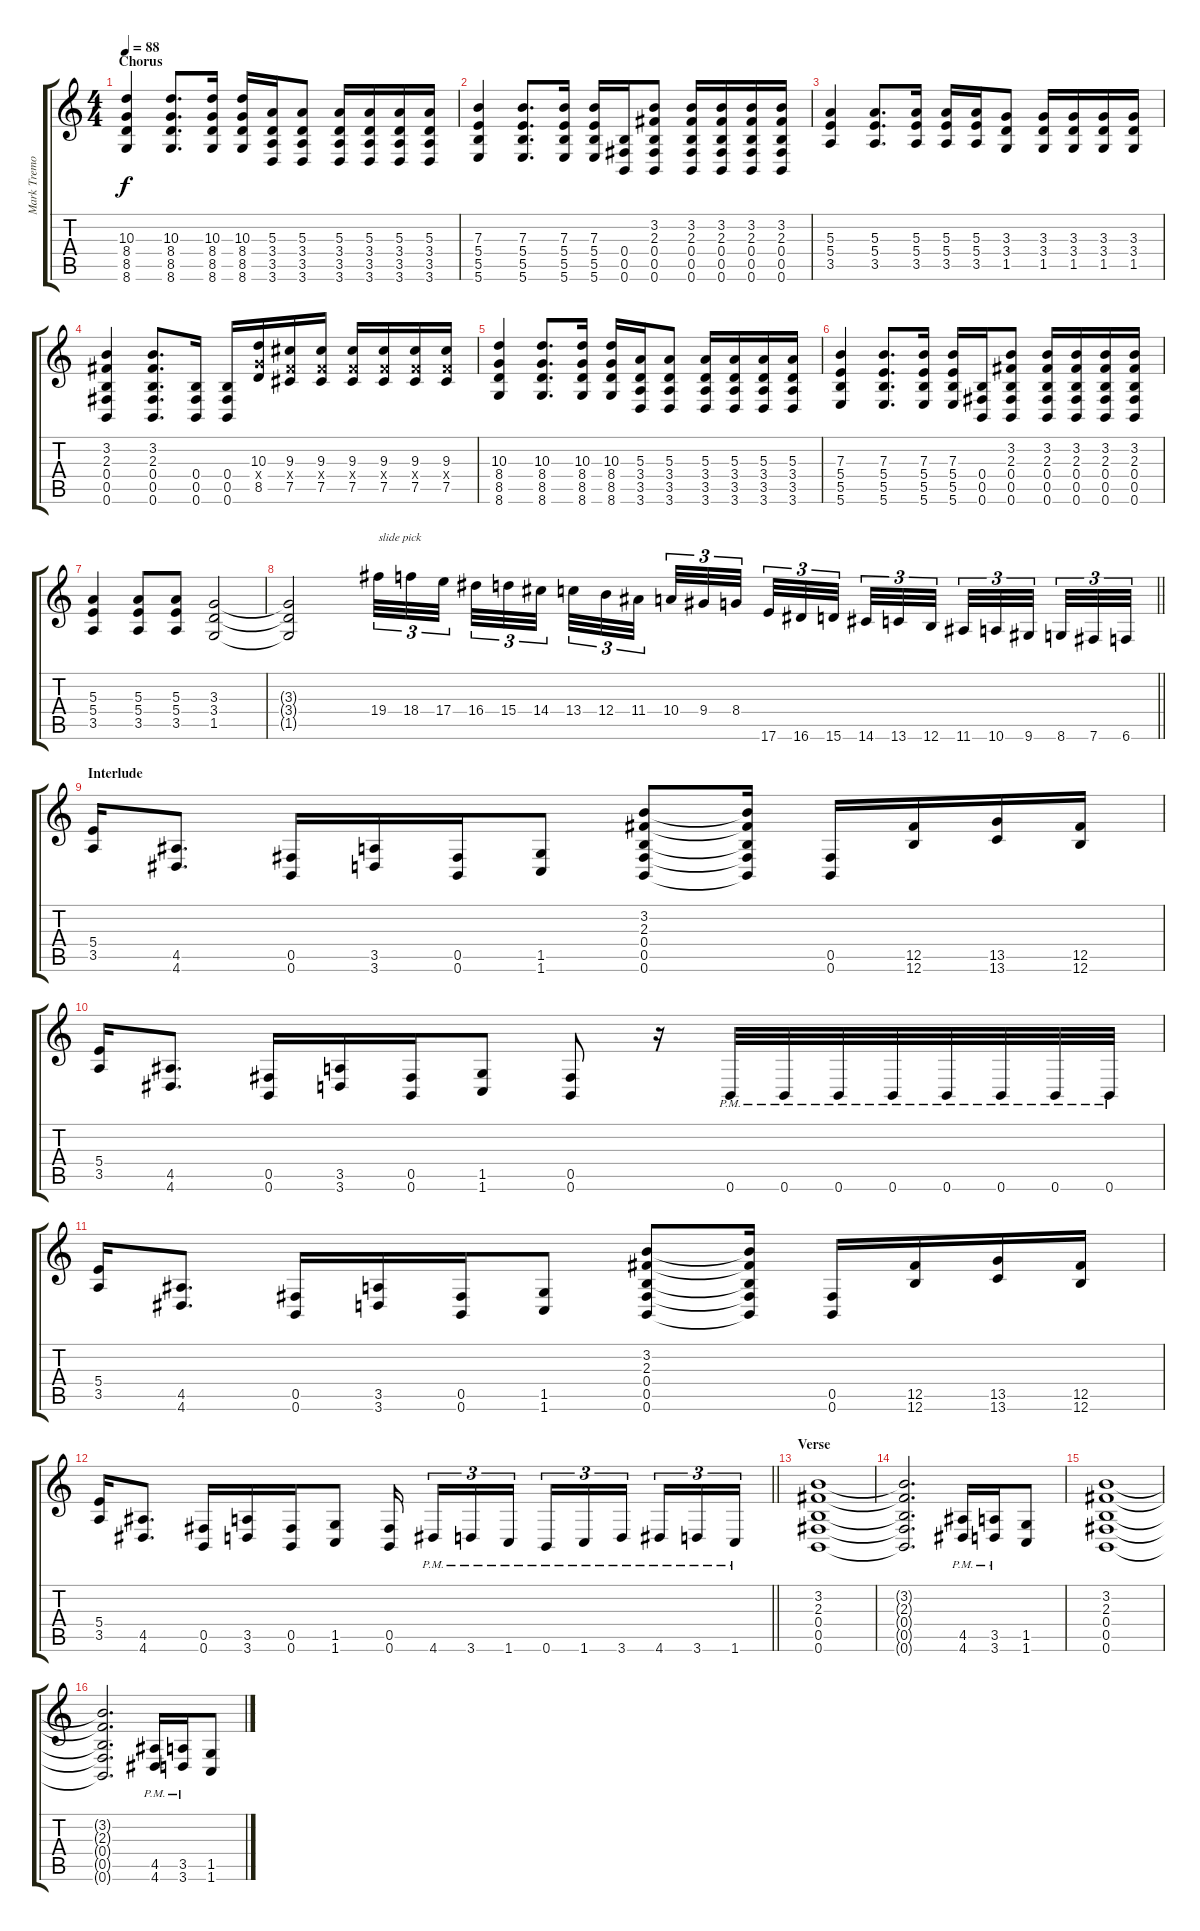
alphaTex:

\track ("Mark Tremonti" "Mark Tremo") {instrument distortionguitar}
\staff {score tabs}
\tuning (Db4 Ab3 E3 B2 Gb2 B1) {hide}
\ts (4 4)
\section ("" "Chorus")
\tempo 88
\clef g2
\ks c
(10.3 8.4 8.5 8.6).4{dy f instrument distortionguitar} (10.3 8.4 8.5 8.6).8{d} (10.3 8.4 8.5 8.6).16 (10.3 8.4 8.5 8.6).16 (5.3 3.4 3.5 3.6).16 (5.3 3.4 3.5 3.6).8 (5.3 3.4 3.5 3.6).16 (5.3 3.4 3.5 3.6).16 (5.3 3.4 3.5 3.6).16 (5.3 3.4 3.5 3.6).16 |
(7.3 5.4 5.5 5.6).4 (7.3 5.4 5.5 5.6).8{d} (7.3 5.4 5.5 5.6).16 (7.3 5.4 5.5 5.6).16 (0.4 0.5 0.6).16 (3.2 2.3 0.4 0.5 0.6).8 (3.2 2.3 0.4 0.5 0.6).16 (3.2 2.3 0.4 0.5 0.6).16 (3.2 2.3 0.4 0.5 0.6).16 (3.2 2.3 0.4 0.5 0.6).16 |
(5.3 5.4 3.5).4 (5.3 5.4 3.5).8{d} (5.3 5.4 3.5).16 (5.3 5.4 3.5).16 (5.3 5.4 3.5).16 (3.3 3.4 1.5).8 (3.3 3.4 1.5).16 (3.3 3.4 1.5).16 (3.3 3.4 1.5).16 (3.3 3.4 1.5).16 |
(3.2 2.3 0.4 0.5 0.6).4 (3.2 2.3 0.4 0.5 0.6).8{d} (0.4 0.5 0.6).16 (0.4 0.5 0.6).16 (10.3 8.4{x} 8.5).16 (9.3 7.4{x} 7.5).16 (9.3 7.4{x} 7.5).16 (9.3 7.4{x} 7.5).16 (9.3 7.4{x} 7.5).16 (9.3 7.4{x} 7.5).16 (9.3 7.4{x} 7.5).16 |
(10.3 8.4 8.5 8.6).4 (10.3 8.4 8.5 8.6).8{d} (10.3 8.4 8.5 8.6).16 (10.3 8.4 8.5 8.6).16 (5.3 3.4 3.5 3.6).16 (5.3 3.4 3.5 3.6).8 (5.3 3.4 3.5 3.6).16 (5.3 3.4 3.5 3.6).16 (5.3 3.4 3.5 3.6).16 (5.3 3.4 3.5 3.6).16 |
(7.3 5.4 5.5 5.6).4 (7.3 5.4 5.5 5.6).8{d} (7.3 5.4 5.5 5.6).16 (7.3 5.4 5.5 5.6).16 (0.4 0.5 0.6).16 (3.2 2.3 0.4 0.5 0.6).8 (3.2 2.3 0.4 0.5 0.6).16 (3.2 2.3 0.4 0.5 0.6).16 (3.2 2.3 0.4 0.5 0.6).16 (3.2 2.3 0.4 0.5 0.6).16 |
(5.3 5.4 3.5).4 (5.3 5.4 3.5).8 (5.3 5.4 3.5).8 (3.3 3.4 1.5).2 |
\barLineRight lightlight
(3.3{t} 3.4{t} 1.5{t}).2 19.4.32{tu (3 2) txt "slide pick" instrument guitarfretnoise} 18.4.32{tu (3 2)} 17.4.32{tu (3 2) beam splitsecondary} 16.4.32{tu (3 2)} 15.4.32{tu (3 2)} 14.4.32{tu (3 2) beam splitsecondary} 13.4.32{tu (3 2)} 12.4.32{tu (3 2)} 11.4.32{tu (3 2) beam splitsecondary} 10.4.32{tu (3 2)} 9.4.32{tu (3 2)} 8.4.32{tu (3 2)} 17.6.32{tu (3 2)} 16.6.32{tu (3 2)} 15.6.32{tu (3 2) beam splitsecondary} 14.6.32{tu (3 2)} 13.6.32{tu (3 2)} 12.6.32{tu (3 2) beam splitsecondary} 11.6.32{tu (3 2)} 10.6.32{tu (3 2)} 9.6.32{tu (3 2) beam splitsecondary} 8.6.32{tu (3 2)} 7.6.32{tu (3 2)} 6.6.32{tu (3 2)} |
\section ("" "Interlude")
(5.4 3.5).16{instrument distortionguitar} (4.5 4.6).8{d} (0.5 0.6).16 (3.5 3.6).16 (0.5 0.6).16 (1.5 1.6).8 (3.2 2.3 0.4 0.5 0.6).8 (3.2{t} 2.3{t} 0.4{t} 0.5{t} 0.6{t}).16 (0.5 0.6).16 (12.5 12.6).16 (13.5 13.6).16 (12.5 12.6).16 |
(5.4 3.5).16 (4.5 4.6).8{d} (0.5 0.6).16 (3.5 3.6).16 (0.5 0.6).16 (1.5 1.6).8 (0.5 0.6).8 r.16 0.6{pm}.32 0.6{pm}.32 0.6{pm}.32 0.6{pm}.32 0.6{pm}.32 0.6{pm}.32 0.6{pm}.32 0.6{pm}.32 |
(5.4 3.5).16 (4.5 4.6).8{d} (0.5 0.6).16 (3.5 3.6).16 (0.5 0.6).16 (1.5 1.6).8 (3.2 2.3 0.4 0.5 0.6).8 (3.2{t} 2.3{t} 0.4{t} 0.5{t} 0.6{t}).16 (0.5 0.6).16 (12.5 12.6).16 (13.5 13.6).16 (12.5 12.6).16 |
\barLineRight lightlight
(5.4 3.5).16 (4.5 4.6).8{d} (0.5 0.6).16 (3.5 3.6).16 (0.5 0.6).16 (1.5 1.6).8 (0.5 0.6).16{beam splitsecondary} 4.6{pm}.16{tu (3 2)} 3.6{pm}.16{tu (3 2)} 1.6{pm}.16{tu (3 2)} 0.6{pm}.16{tu (3 2)} 1.6{pm}.16{tu (3 2)} 3.6{pm}.16{tu (3 2) beam splitsecondary} 4.6{pm}.16{tu (3 2)} 3.6{pm}.16{tu (3 2)} 1.6{pm}.16{tu (3 2)} |
\section ("" "Verse")
(3.2 2.3 0.4 0.5 0.6).1 |
(3.2{t} 2.3{t} 0.4{t} 0.5{t} 0.6{t}).2{d} (4.5{pm} 4.6{pm}).16 (3.5{pm} 3.6{pm}).16 (1.5 1.6).8 |
(3.2 2.3 0.4 0.5 0.6).1 |
(3.2{t} 2.3{t} 0.4{t} 0.5{t} 0.6{t}).2{d} (4.5{pm} 4.6{pm}).16 (3.5{pm} 3.6{pm}).16 (1.5 1.6).8
